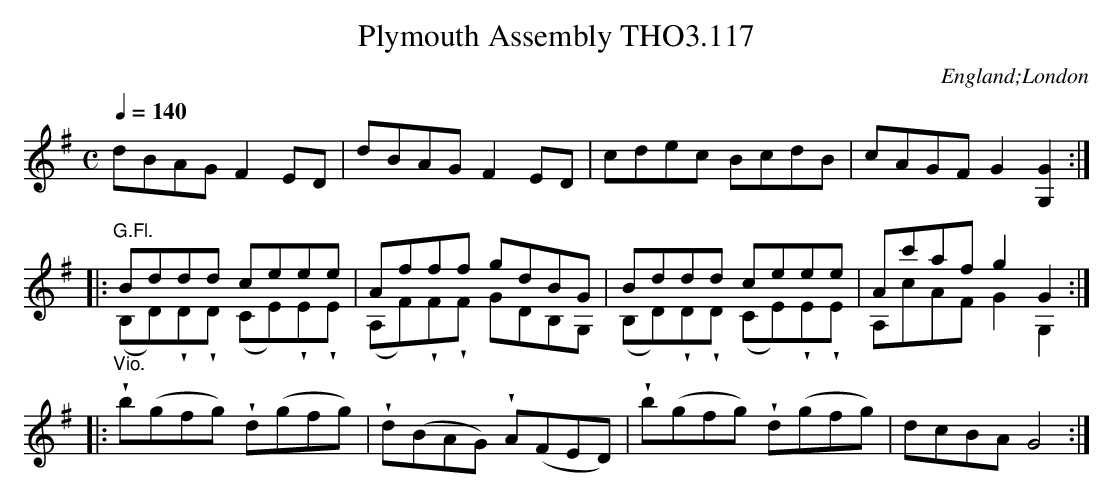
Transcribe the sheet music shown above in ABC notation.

X:1
T:Plymouth Assembly THO3.117
O:England;London
M:C
L:1/8
Q:1/4=140
U:w=!wedge!
K:G
dBAG F2 ED|dBAG F2 ED|cdec BcdB|cAGF G2[G2G,2]:|
|:"G.Fl.""_Vio."Bddd ceee &(B,D)wDwD (CE)wEwE|\
Afff gdBG &(A,F)wFwF GDB,G,|\
Bddd ceee &(B,D)wDwD (CE)wEwE|\
Ac'af g2G2 &A,cAF G2G,2:|
|:wb(gfg) wd(gfg)|wd(BAG) wA(FED)|wb(gfg) wd(gfg)|dcBA G4:|
